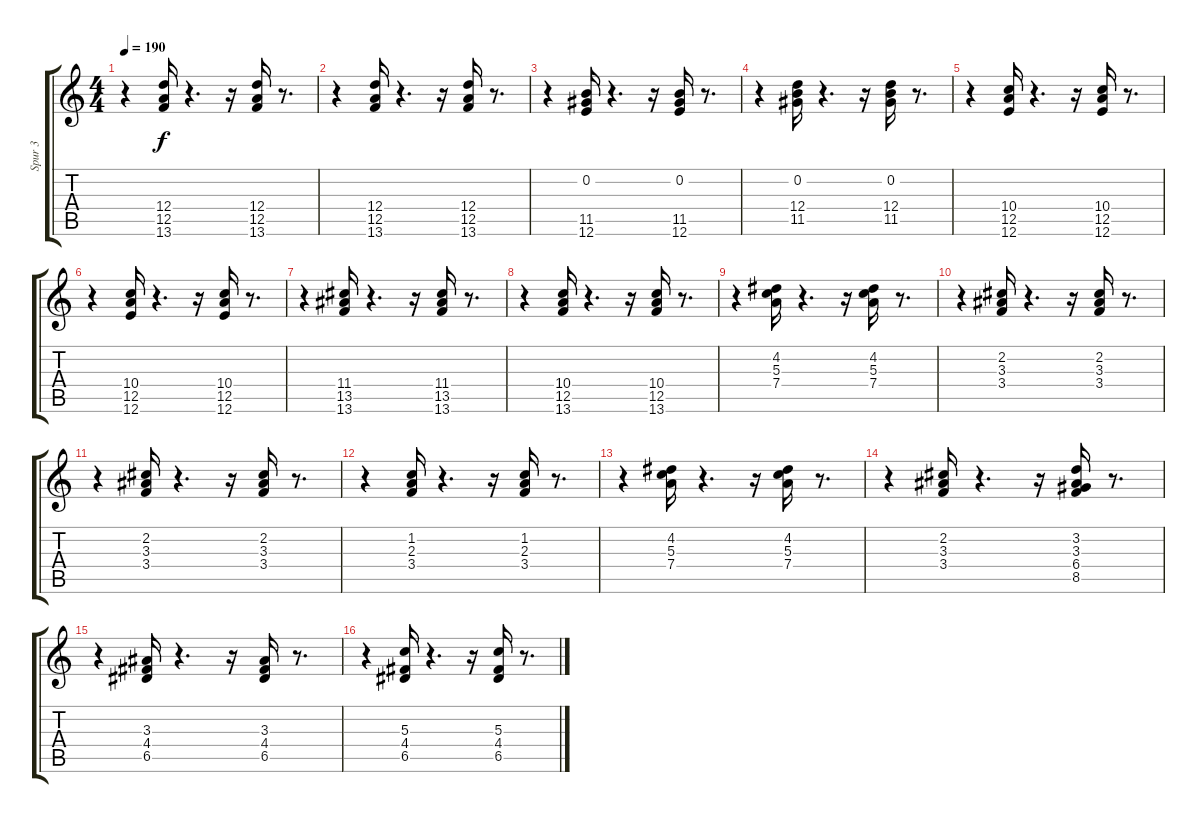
\track ("Spur 3" "Spur 3") {instrument acousticguitarnylon}
\staff {score tabs}
\tuning (E4 B3 G3 D3 A2 E2) {hide}
\ts (4 4)
\tempo 190
\clef g2
\ks c
r.4{dy f} (12.4 12.5 13.6).16 r.4{d} r.16 (12.4 12.5 13.6).16 r.8{d} |
r.4 (12.4 12.5 13.6).16 r.4{d} r.16 (12.4 12.5 13.6).16 r.8{d} |
r.4 (0.2 11.5 12.6).16 r.4{d} r.16 (0.2 11.5 12.6).16 r.8{d} |
r.4 (0.2 12.4 11.5).16 r.4{d} r.16 (0.2 12.4 11.5).16 r.8{d} |
r.4 (10.4 12.5 12.6).16 r.4{d} r.16 (10.4 12.5 12.6).16 r.8{d} |
r.4 (10.4 12.5 12.6).16 r.4{d} r.16 (10.4 12.5 12.6).16 r.8{d} |
r.4 (11.4 13.5 13.6).16 r.4{d} r.16 (11.4 13.5 13.6).16 r.8{d} |
r.4 (10.4 12.5 13.6).16 r.4{d} r.16 (10.4 12.5 13.6).16 r.8{d} |
r.4 (4.2 5.3 7.4).16 r.4{d} r.16 (4.2 5.3 7.4).16 r.8{d} |
r.4 (2.2 3.3 3.4).16 r.4{d} r.16 (2.2 3.3 3.4).16 r.8{d} |
r.4 (2.2 3.3 3.4).16 r.4{d} r.16 (2.2 3.3 3.4).16 r.8{d} |
r.4 (1.2 2.3 3.4).16 r.4{d} r.16 (1.2 2.3 3.4).16 r.8{d} |
r.4 (4.2 5.3 7.4).16 r.4{d} r.16 (4.2 5.3 7.4).16 r.8{d} |
r.4 (2.2 3.3 3.4).16 r.4{d} r.16 (3.2 3.3 6.4 8.5).16 r.8{d} |
r.4 (3.3 4.4 6.5).16 r.4{d} r.16 (3.3 4.4 6.5).16 r.8{d} |
r.4 (5.3 4.4 6.5).16 r.4{d} r.16 (5.3 4.4 6.5).16 r.8{d}
